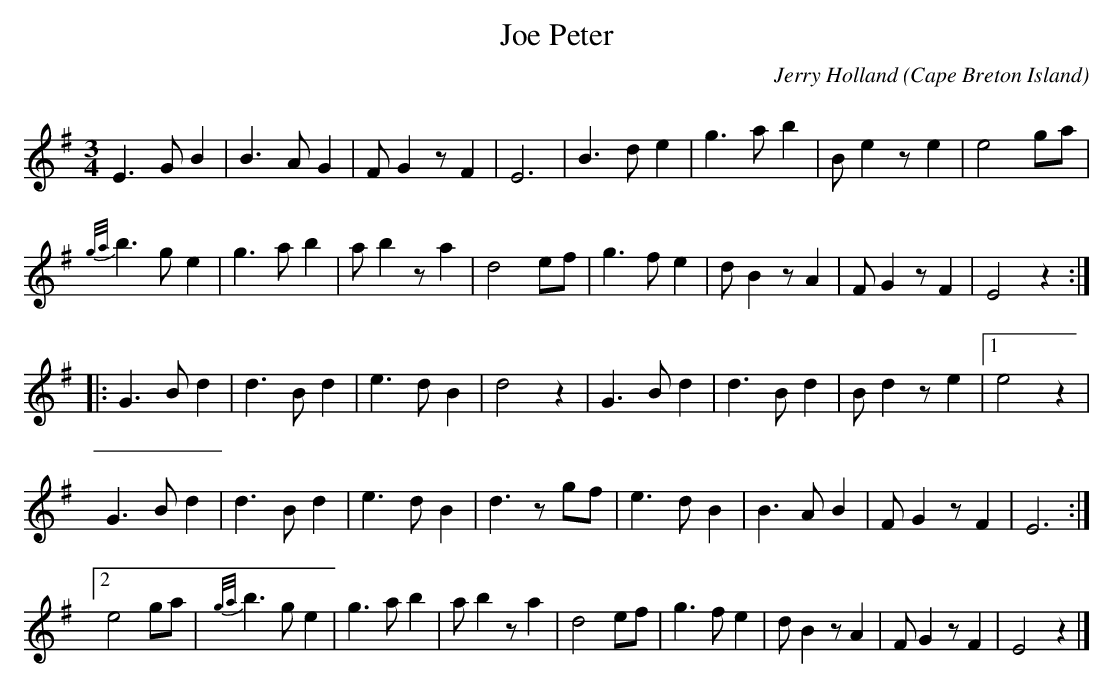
X:1
T:Joe Peter
C:Jerry Holland
O:Cape Breton Island
Q:244
L:1/8
M:3/4
K:Em
E3 G B2|B3 A G2|F G2 z F2|E6|B3 d e2|g3 a b2|B e2 z e2|e4 ga|
{g/a/} b3 g e2|g3 a b2|a b2 z a2|d4 ef|\
g3 f e2|d B2 z A2|F G2 z F2|E4 z2:|
|: G3 B d2|d3 B d2|e3 d B2|d4 z2 |G3 B d2|d3 B d2|B d2 z e2|1e4 z2|
G3 B d2|d3 B d2|e3 d B2|d3 z gf|e3 d B2|B3 A B2|F G2 z F2|E6:|
[2e4 ga|{g/a/} b3 g e2|g3 a b2|a b2 z a2|\
d4 ef|g3 f e2|d B2 z A2|F G2 z F2|E4 z2|]
